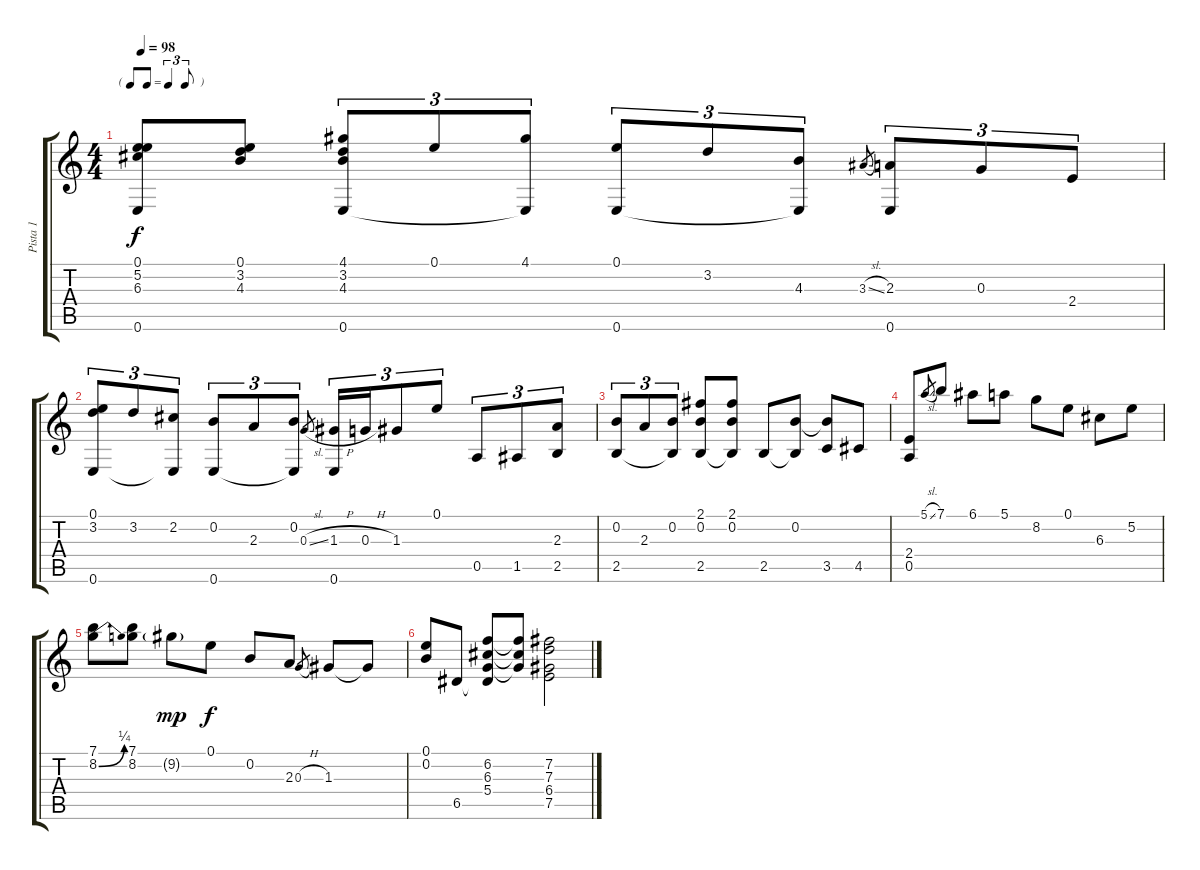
\track ("Pista 1" "Pista 1") {instrument acousticguitarnylon}
\staff {score tabs}
\tuning (E4 B3 G3 D3 A2 E2) {hide}
\ts (4 4)
\tf triplet8th
\tempo 98
\clef g2
\ks c
(0.1 5.2 6.3 0.6).8{dy f} (0.1 3.2 4.3).8 (4.1 3.2 4.3 0.6).8{tu (3 2)} 0.1.8{tu (3 2)} (4.1 0.6{t}).8{tu (3 2)} (0.1 0.6).8{tu (3 2)} 3.2.8{tu (3 2)} (4.3 0.6{t}).8{tu (3 2)} 3.3{sl}.8{gr} (2.3 0.6).8{tu (3 2)} 0.3.8{tu (3 2)} 2.4.8{tu (3 2)} |
(0.1 3.2 0.6).8{tu (3 2)} 3.2.8{tu (3 2)} (2.2 0.6{t}).8{tu (3 2)} (0.2 0.6).8{tu (3 2)} 2.3.8{tu (3 2)} (0.2 0.6{t}).8{tu (3 2)} 0.3{sl}.8{gr} (1.3{h} 0.6).16{tu (3 2)} 0.3{h}.16{tu (3 2)} 1.3.8{tu (3 2)} 0.1.8{tu (3 2)} 0.5.8{tu (3 2)} 1.5.8{tu (3 2)} (2.3 2.5).8{tu (3 2)} |
(0.2 2.5).8{tu (3 2)} 2.3.8{tu (3 2)} (0.2 2.5{t}).8{tu (3 2)} (2.1 0.2 2.5).8 (2.1 0.2 2.5{t}).8 2.5.8 (0.2 2.5{t}).8 (0.2{t} 3.5).8 4.5.8 |
(2.4 0.5).8 5.1{sl}.8{gr} 7.1.8 6.1.8 5.1.8 8.2.8 0.1.8 6.3.8 5.2.8 |
(7.1 8.2{be (bend 0 0 60 1)}).8 (7.1 8.2).8 9.2{g}.8{dy mp} 0.1.8{dy f} 0.2.8 2.3.8 0.3{h}.8{gr} 1.3.8 1.3{t}.8 |
(0.1 0.2).8 6.5.8 (6.2 6.3 5.4 6.5{t}).8 (6.2{t} 6.3{t} 5.4{t}).8 (7.2 7.3 6.4 7.5).2
